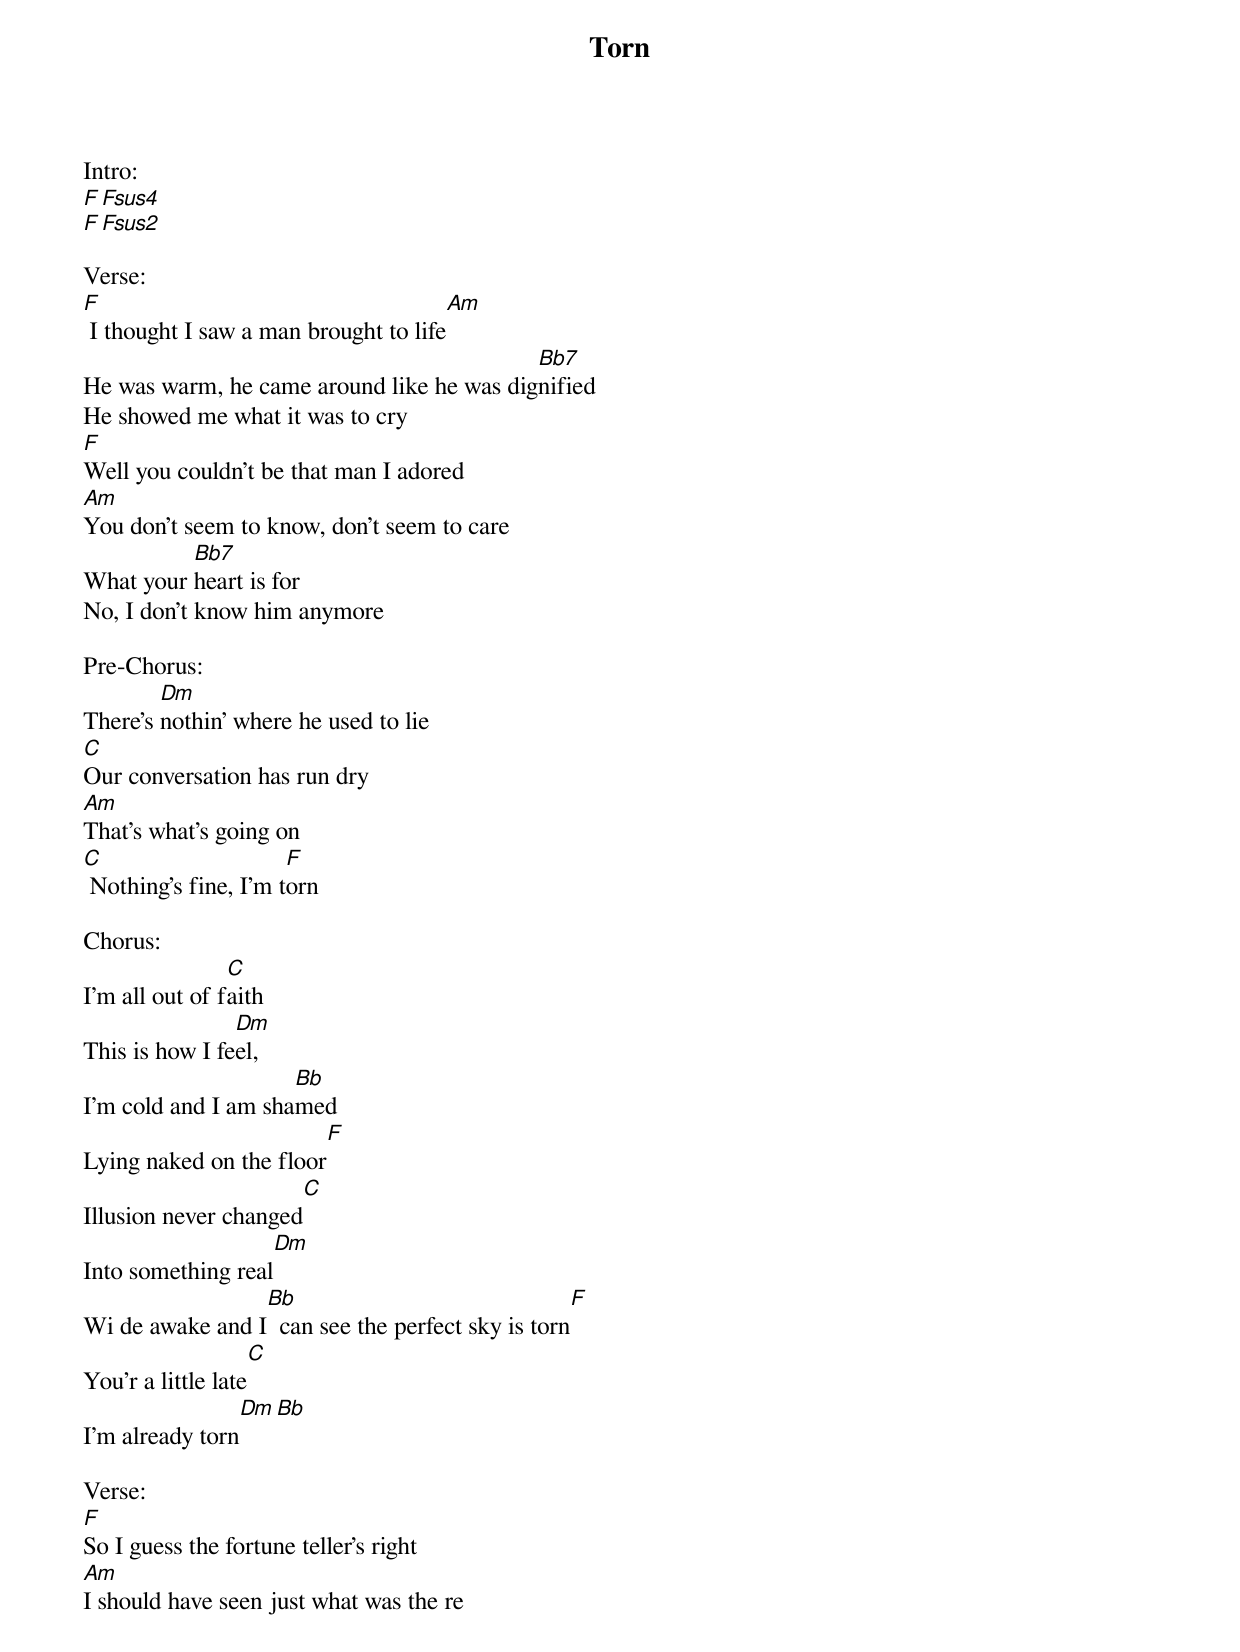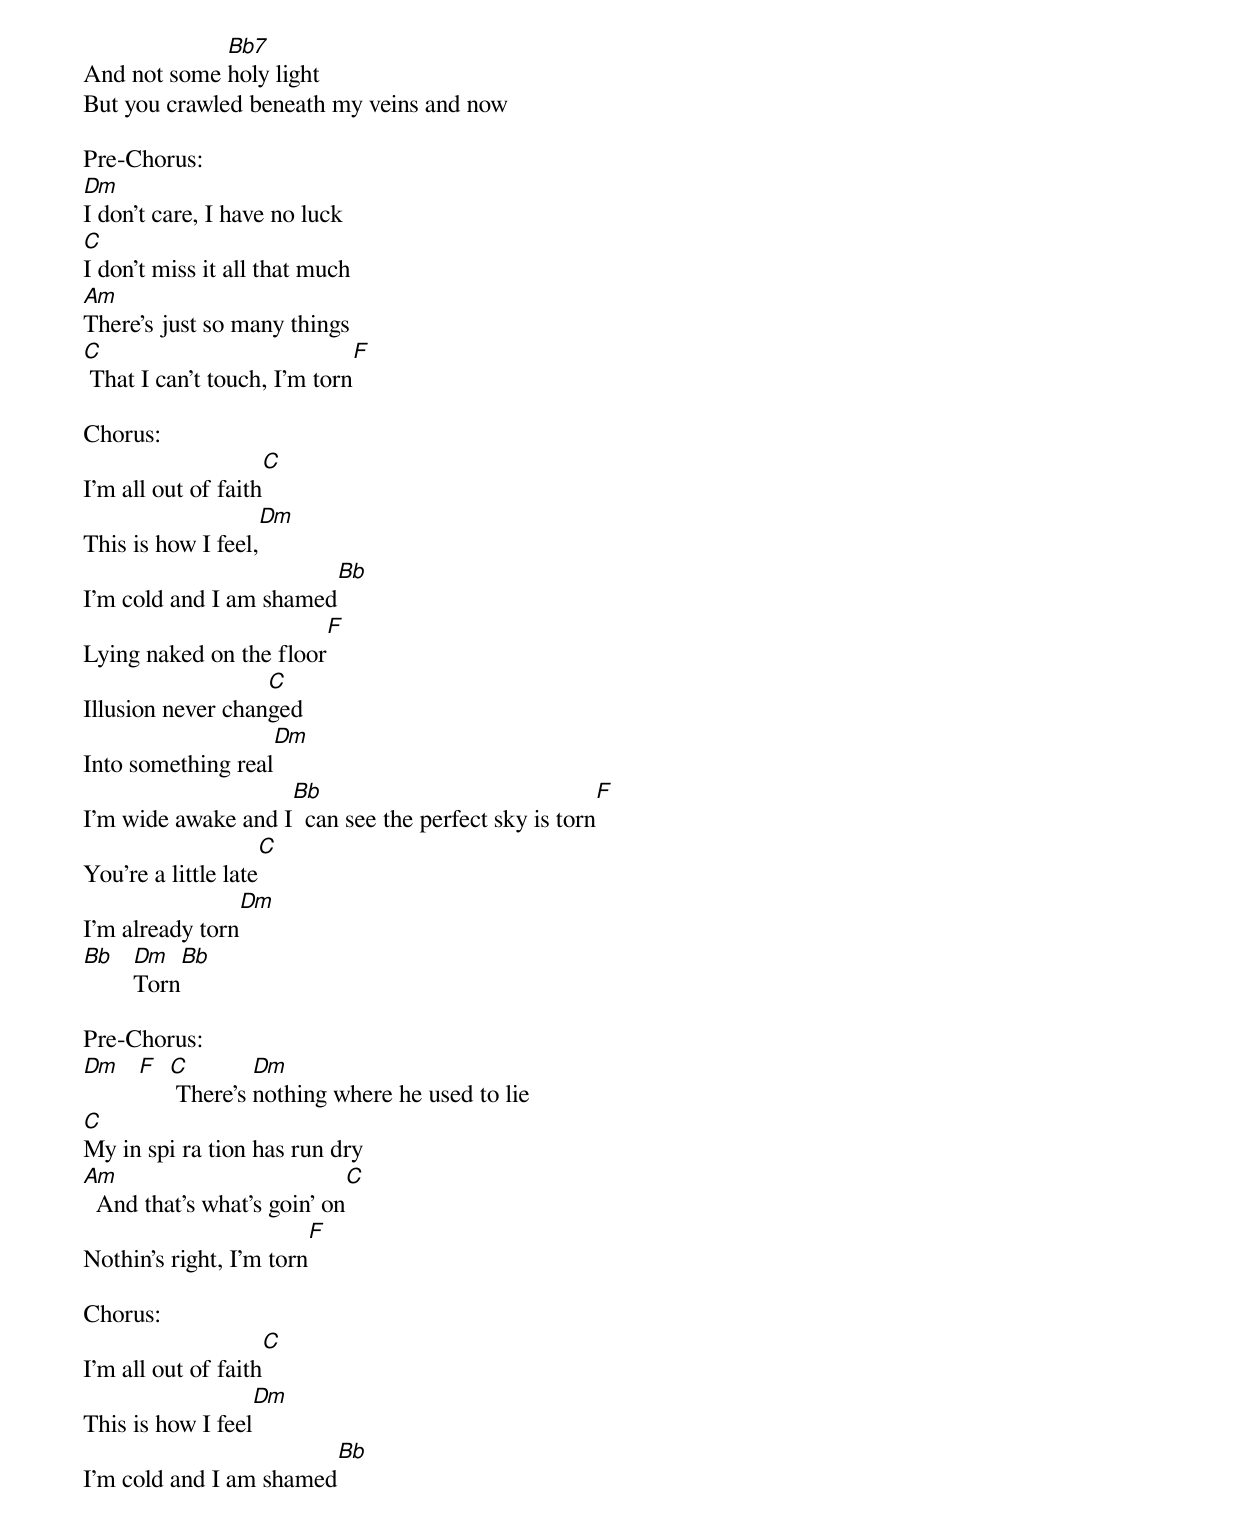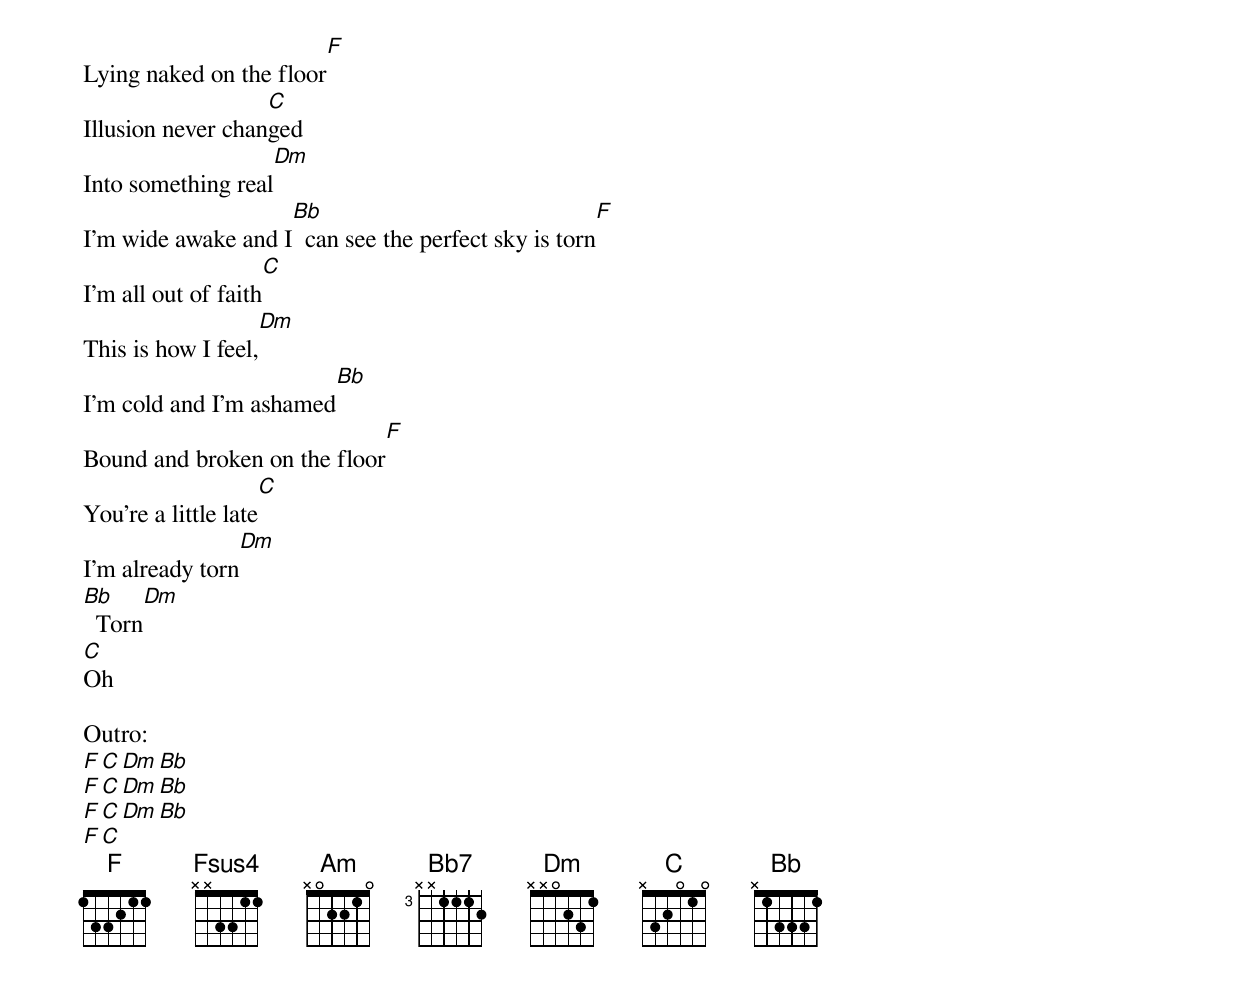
{title:Torn}
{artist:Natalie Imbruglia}
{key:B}
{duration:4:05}
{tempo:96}
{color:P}

Intro:
[F][Fsus4]
[F][Fsus2]

Verse:
[F] I thought I saw a man brought to life[Am]
He was warm, he came around like he was dig[Bb7]nified
He showed me what it was to cry
[F]Well you couldn't be that man I adored
[Am]You don't seem to know, don't seem to care
What your [Bb7]heart is for
No, I don't know him anymore

Pre-Chorus:
There's [Dm]nothin' where he used to lie
[C]Our conversation has run dry
[Am]That's what's going on
[C] Nothing's fine, I'm t[F]orn

Chorus:
I'm all out of f[C]aith
This is how I fe[Dm]el,
I'm cold and I am sha[Bb]med
Lying naked on the floor[F]
Illusion never changed[C]
Into something real[Dm]
Wi de awake and I[Bb]  can see the perfect sky is torn[F]
You'r a little late[C]
I'm already torn[Dm][Bb]

Verse:
[F]So I guess the fortune teller's right
[Am]I should have seen just what was the re
And not some [Bb7]holy light
But you crawled beneath my veins and now

Pre-Chorus:
[Dm]I don't care, I have no luck
[C]I don't miss it all that much
[Am]There's just so many things
[C] That I can't touch, I'm torn[F]

Chorus:
I'm all out of faith[C]
This is how I feel,[Dm]
I'm cold and I am shamed[Bb]
Lying naked on the floor[F]
Illusion never chan[C]ged
Into something real[Dm]
I'm wide awake and I[Bb]  can see the perfect sky is torn[F]
You're a little late[C]
I'm already torn[Dm]
[Bb]   [Dm]Torn[Bb]

Pre-Chorus:
[Dm]   [F]  [C] There's [Dm]nothing where he used to lie
[C]My in spi ra tion has run dry
[Am]  And that's what's goin' on[C]
Nothin's right, I'm torn[F]

Chorus:
I'm all out of faith[C]
This is how I feel[Dm]
I'm cold and I am shamed[Bb]
Lying naked on the floor[F]
Illusion never chan[C]ged
Into something real[Dm]
I'm wide awake and I[Bb]  can see the perfect sky is torn[F]
I'm all out of faith[C]
This is how I feel,[Dm]
I'm cold and I'm ashamed[Bb]
Bound and broken on the floor[F]
You're a little late[C]
I'm already torn[Dm]
[Bb]  Torn[Dm]
[C]Oh

Outro:
[F][C][Dm][Bb]
[F][C][Dm][Bb]
[F][C][Dm][Bb]
[F][C]
